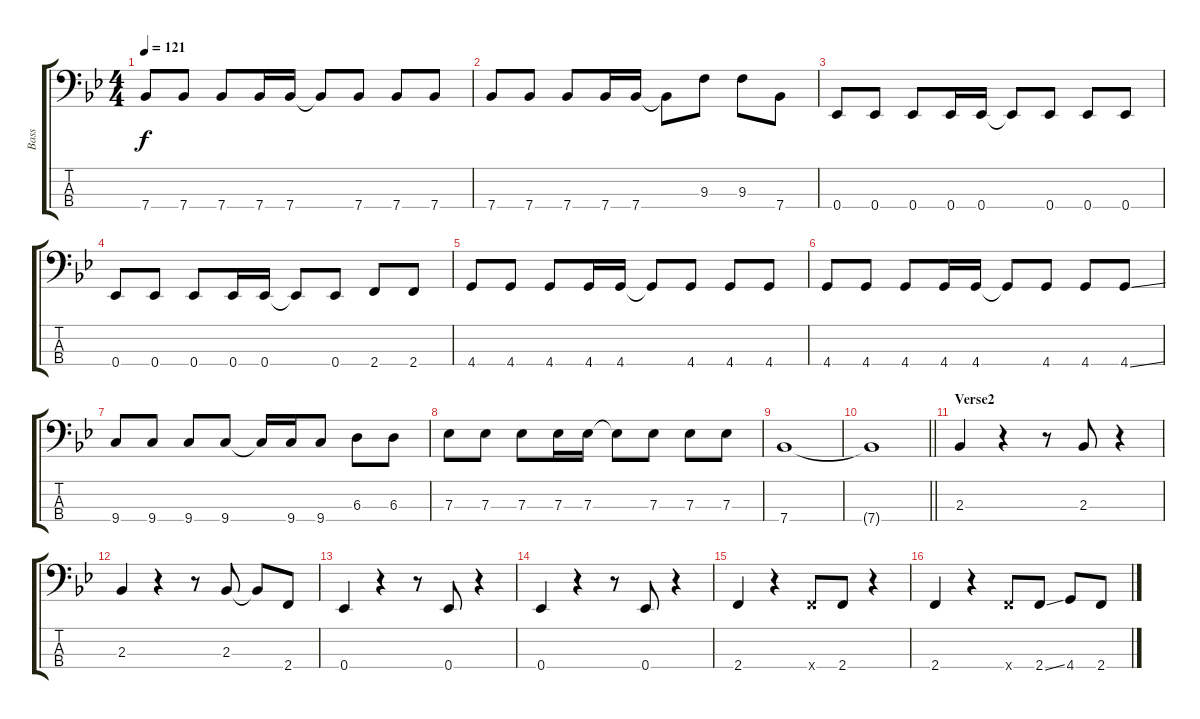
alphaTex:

\track ("Bass" "Bass") {instrument electricbassfinger}
\staff {score tabs}
\tuning (Gb2 Db2 Ab1 Eb1) {hide}
\ts (4 4)
\tempo 121
\clef f4
\ks bb
7.4.8{dy f} 7.4.8 7.4.8 7.4.16 7.4.16 7.4{t}.8 7.4.8 7.4.8 7.4.8 |
7.4.8 7.4.8 7.4.8 7.4.16 7.4.16 7.4{t}.8 9.3.8 9.3.8 7.4.8 |
0.4.8 0.4.8 0.4.8 0.4.16 0.4.16 0.4{t}.8 0.4.8 0.4.8 0.4.8 |
0.4.8 0.4.8 0.4.8 0.4.16 0.4.16 0.4{t}.8 0.4.8 2.4.8 2.4.8 |
4.4.8 4.4.8 4.4.8 4.4.16 4.4.16 4.4{t}.8 4.4.8 4.4.8 4.4.8 |
4.4.8 4.4.8 4.4.8 4.4.16 4.4.16 4.4{t}.8 4.4.8 4.4.8 4.4{ss}.8 |
9.4.8 9.4.8 9.4.8 9.4.8 9.4{t}.16 9.4.16 9.4.8 6.3.8 6.3.8 |
7.3.8 7.3.8 7.3.8 7.3.16 7.3.16 7.3{t}.8 7.3.8 7.3.8 7.3.8 |
7.4.1 |
\barLineRight lightlight
7.4{t}.1 |
\section ("" "Verse2")
2.3.4 r.4 r.8 2.3.8 r.4 |
2.3.4 r.4 r.8 2.3.8 2.3{t}.8 2.4.8 |
0.4.4 r.4 r.8 0.4.8 r.4 |
0.4.4 r.4 r.8 0.4.8 r.4 |
2.4.4 r.4 2.4{x}.8 2.4.8 r.4 |
2.4.4 r.4 2.4{x}.8 2.4{ss}.8 4.4.8 2.4.8
